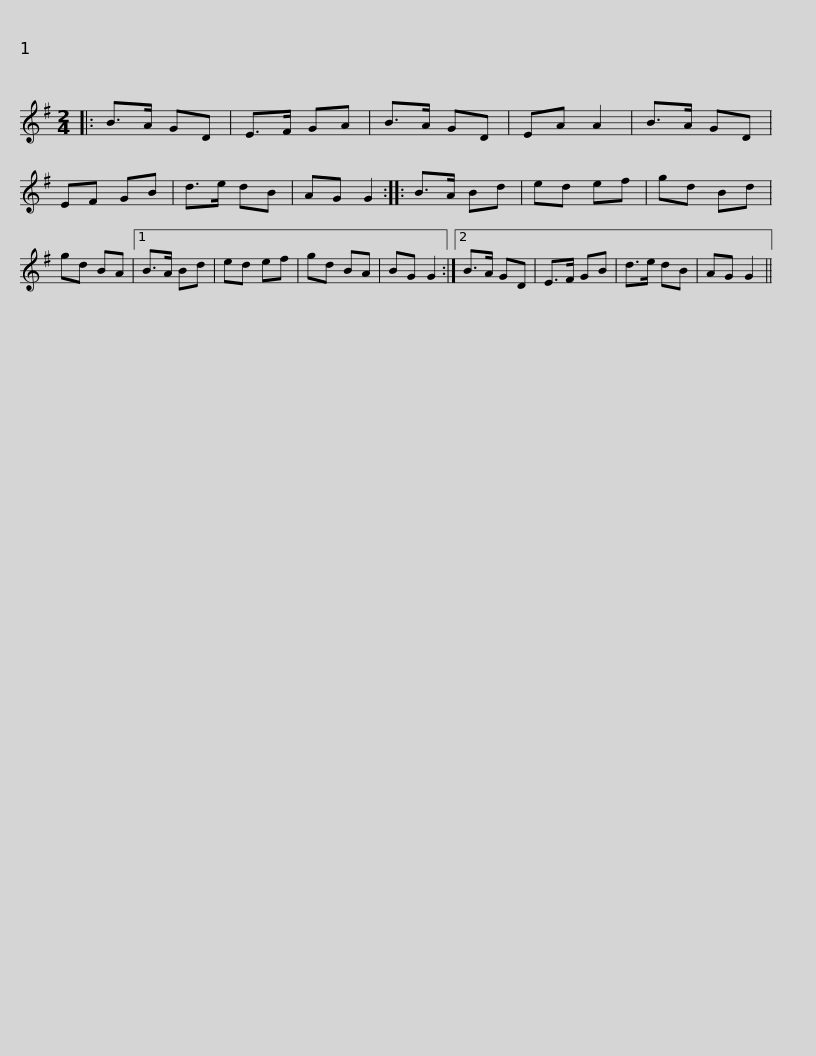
X:1
L:1/8
M:2/4
I:linebreak $
K:G
V:1 treble
V:1
|: B>A GD | E>F GA | B>A GD | EA A2 | B>A GD | %5
 EF GB | d>e dB | AG G2 :: B>A Bd | ed ef |$ %10
 gd Bd | gd BA |1 B>A Bd | ed ef | gd BA | %15
 BG G2 :|2 B>A GD | E>F GB | d>e dB | AG G2 || %20
